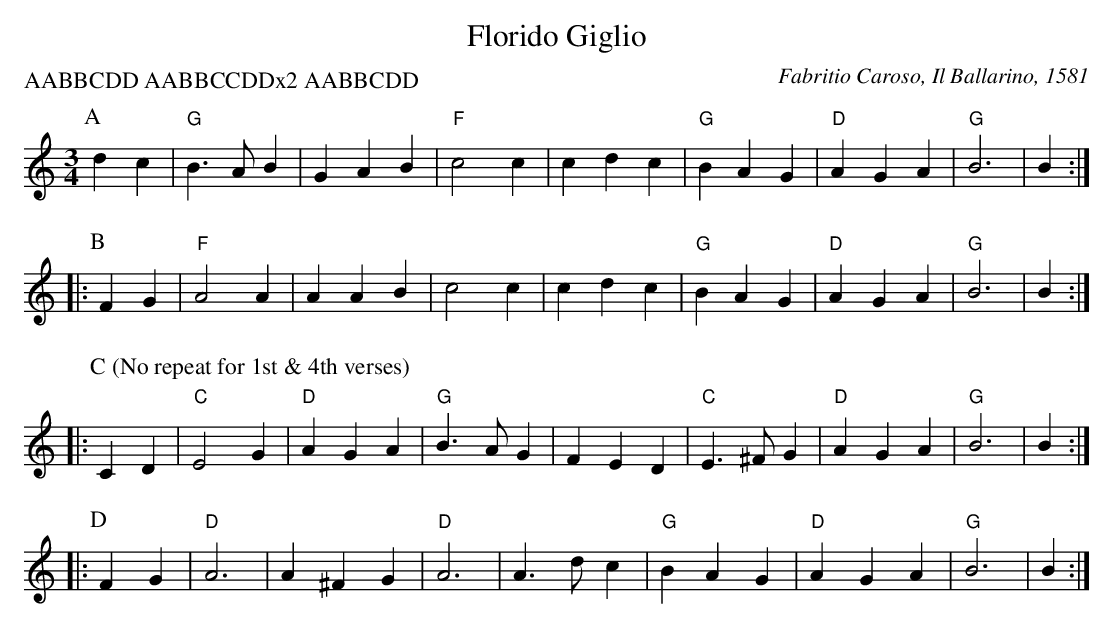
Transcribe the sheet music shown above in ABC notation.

X:1
T:Florido Giglio
C:Fabritio Caroso, Il Ballarino, 1581
P:AABBCDD AABBCCDDx2 AABBCDD
M:3/4
L:1/8
K:G mixolydian
P:A
d2c2 | "G"B3AB2 | G2A2B2    | "F"c4c2  | c2d2c2 | "G"B2A2G2 | "D"A2G2A2 | "G"B6 | B2 ::
P:B
F2G2 | "F"A4A2  | A2A2B2    | c4c2     | c2d2c2 | "G"B2A2G2 | "D"A2G2A2 | "G"B6 | B2 ::
P:C (No repeat for 1st & 4th verses)
C2D2 | "C"E4G2  | "D"A2G2A2 | "G"B3AG2 | F2E2D2 | "C"E3^FG2 | "D"A2G2A2 | "G"B6 | B2 ::
P:D
F2G2 | "D"A6    | A2^F2G2   | "D"A6    | A3dc2  | "G"B2A2G2 | "D"A2G2A2 | "G"B6 | B2 :|
